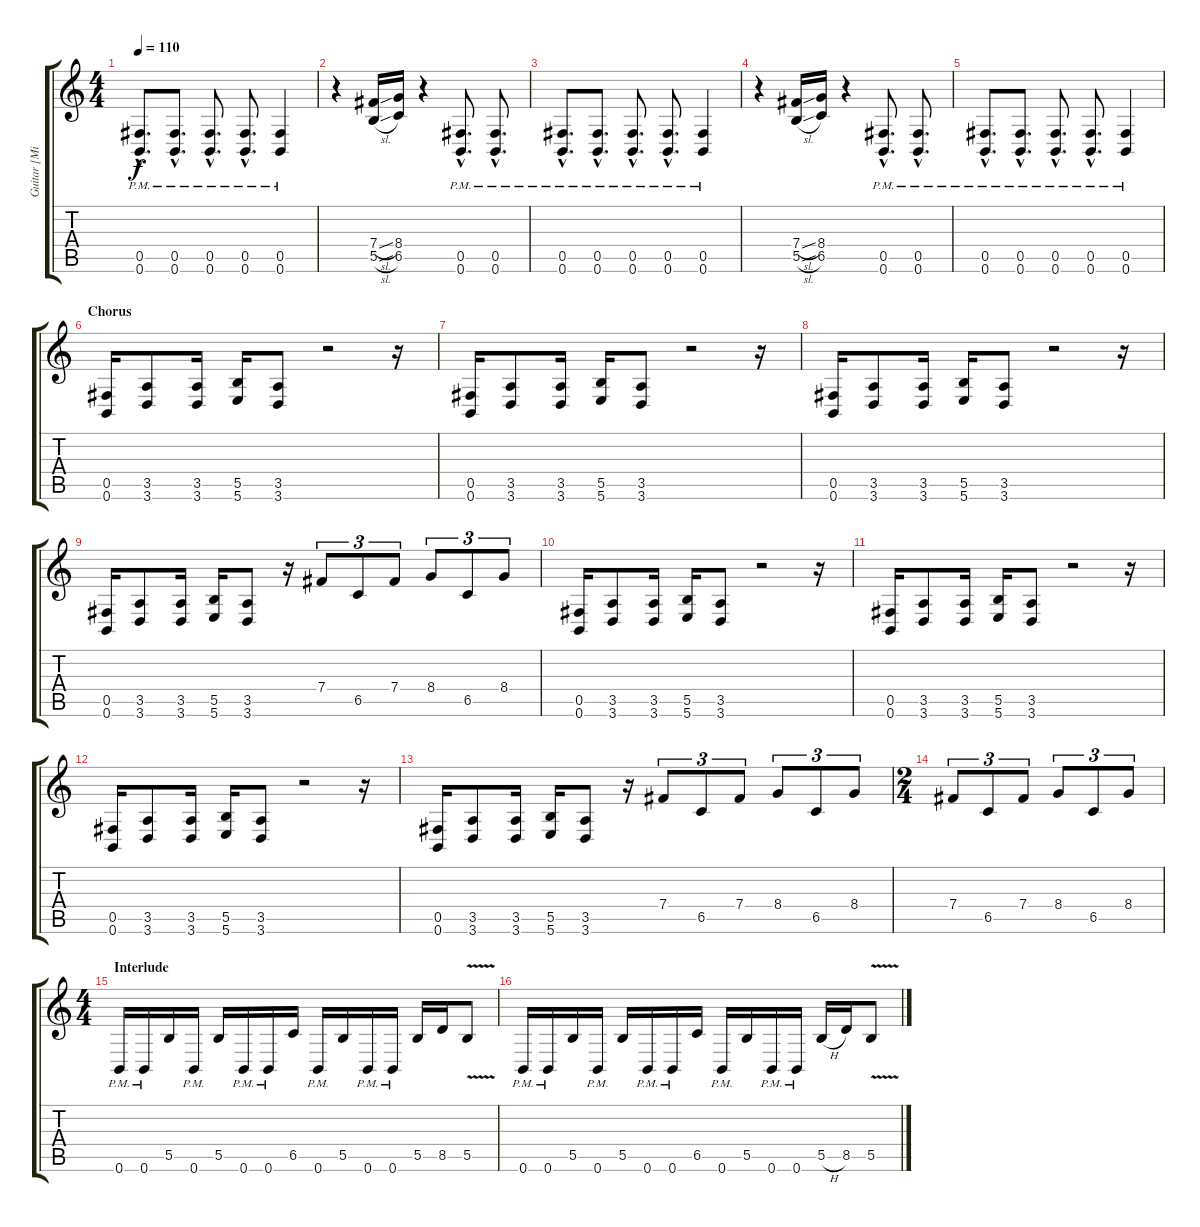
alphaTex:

\track ("Guitar [Mike Smith]" "Guitar [Mi") {instrument distortionguitar}
\staff {score tabs}
\tuning (Db4 Ab3 E3 B2 Gb2 B1) {hide}
\ts (4 4)
\tempo 110
\clef g2
\ks c
(0.5{hac pm} 0.6{hac pm}).8{d dy f} (0.5{hac pm} 0.6{hac pm}).8{d} (0.5{hac pm} 0.6{hac pm}).8{d} (0.5{hac pm} 0.6{hac pm}).8{d} (0.5{pm} 0.6{pm}).4 |
r.4 (7.4{sl} 5.5{sl}).16 (8.4 6.5).16 r.4 (0.5{hac pm} 0.6{hac pm}).8{d} (0.5{hac pm} 0.6{hac pm}).8{d} |
(0.5{hac pm} 0.6{hac pm}).8{d} (0.5{hac pm} 0.6{hac pm}).8{d} (0.5{hac pm} 0.6{hac pm}).8{d} (0.5{hac pm} 0.6{hac pm}).8{d} (0.5{pm} 0.6{pm}).4 |
r.4 (7.4{sl} 5.5{sl}).16 (8.4 6.5).16 r.4 (0.5{hac pm} 0.6{hac pm}).8{d} (0.5{hac pm} 0.6{hac pm}).8{d} |
(0.5{hac pm} 0.6{hac pm}).8{d} (0.5{hac pm} 0.6{hac pm}).8{d} (0.5{hac pm} 0.6{hac pm}).8{d} (0.5{hac pm} 0.6{hac pm}).8{d} (0.5{pm} 0.6{pm}).4 |
\section ("" "Chorus")
(0.5 0.6).16 (3.5 3.6).8 (3.5 3.6).16 (5.5 5.6).16 (3.5 3.6).8 r.2 r.16 |
(0.5 0.6).16 (3.5 3.6).8 (3.5 3.6).16 (5.5 5.6).16 (3.5 3.6).8 r.2 r.16 |
(0.5 0.6).16 (3.5 3.6).8 (3.5 3.6).16 (5.5 5.6).16 (3.5 3.6).8 r.2 r.16 |
(0.5 0.6).16 (3.5 3.6).8 (3.5 3.6).16 (5.5 5.6).16 (3.5 3.6).8 r.16 7.4.8{tu (3 2)} 6.5.8{tu (3 2)} 7.4.8{tu (3 2)} 8.4.8{tu (3 2)} 6.5.8{tu (3 2)} 8.4.8{tu (3 2)} |
(0.5 0.6).16 (3.5 3.6).8 (3.5 3.6).16 (5.5 5.6).16 (3.5 3.6).8 r.2 r.16 |
(0.5 0.6).16 (3.5 3.6).8 (3.5 3.6).16 (5.5 5.6).16 (3.5 3.6).8 r.2 r.16 |
(0.5 0.6).16 (3.5 3.6).8 (3.5 3.6).16 (5.5 5.6).16 (3.5 3.6).8 r.2 r.16 |
(0.5 0.6).16 (3.5 3.6).8 (3.5 3.6).16 (5.5 5.6).16 (3.5 3.6).8 r.16 7.4.8{tu (3 2)} 6.5.8{tu (3 2)} 7.4.8{tu (3 2)} 8.4.8{tu (3 2)} 6.5.8{tu (3 2)} 8.4.8{tu (3 2)} |
\ts (2 4)
7.4.8{tu (3 2)} 6.5.8{tu (3 2)} 7.4.8{tu (3 2)} 8.4.8{tu (3 2)} 6.5.8{tu (3 2)} 8.4.8{tu (3 2)} |
\ts (4 4)
\section ("" "Interlude")
0.6{pm}.16{balance 0} 0.6{pm}.16 5.5.16 0.6{pm}.16 5.5.16 0.6{pm}.16 0.6{pm}.16 6.5.16 0.6{pm}.16 5.5.16 0.6{pm}.16 0.6{pm}.16 5.5.16 8.5.16 5.5{v}.8 |
0.6{pm}.16 0.6{pm}.16 5.5.16 0.6{pm}.16 5.5.16 0.6{pm}.16 0.6{pm}.16 6.5.16 0.6{pm}.16 5.5.16 0.6{pm}.16 0.6{pm}.16 5.5{h}.16 8.5.16 5.5{v}.8
